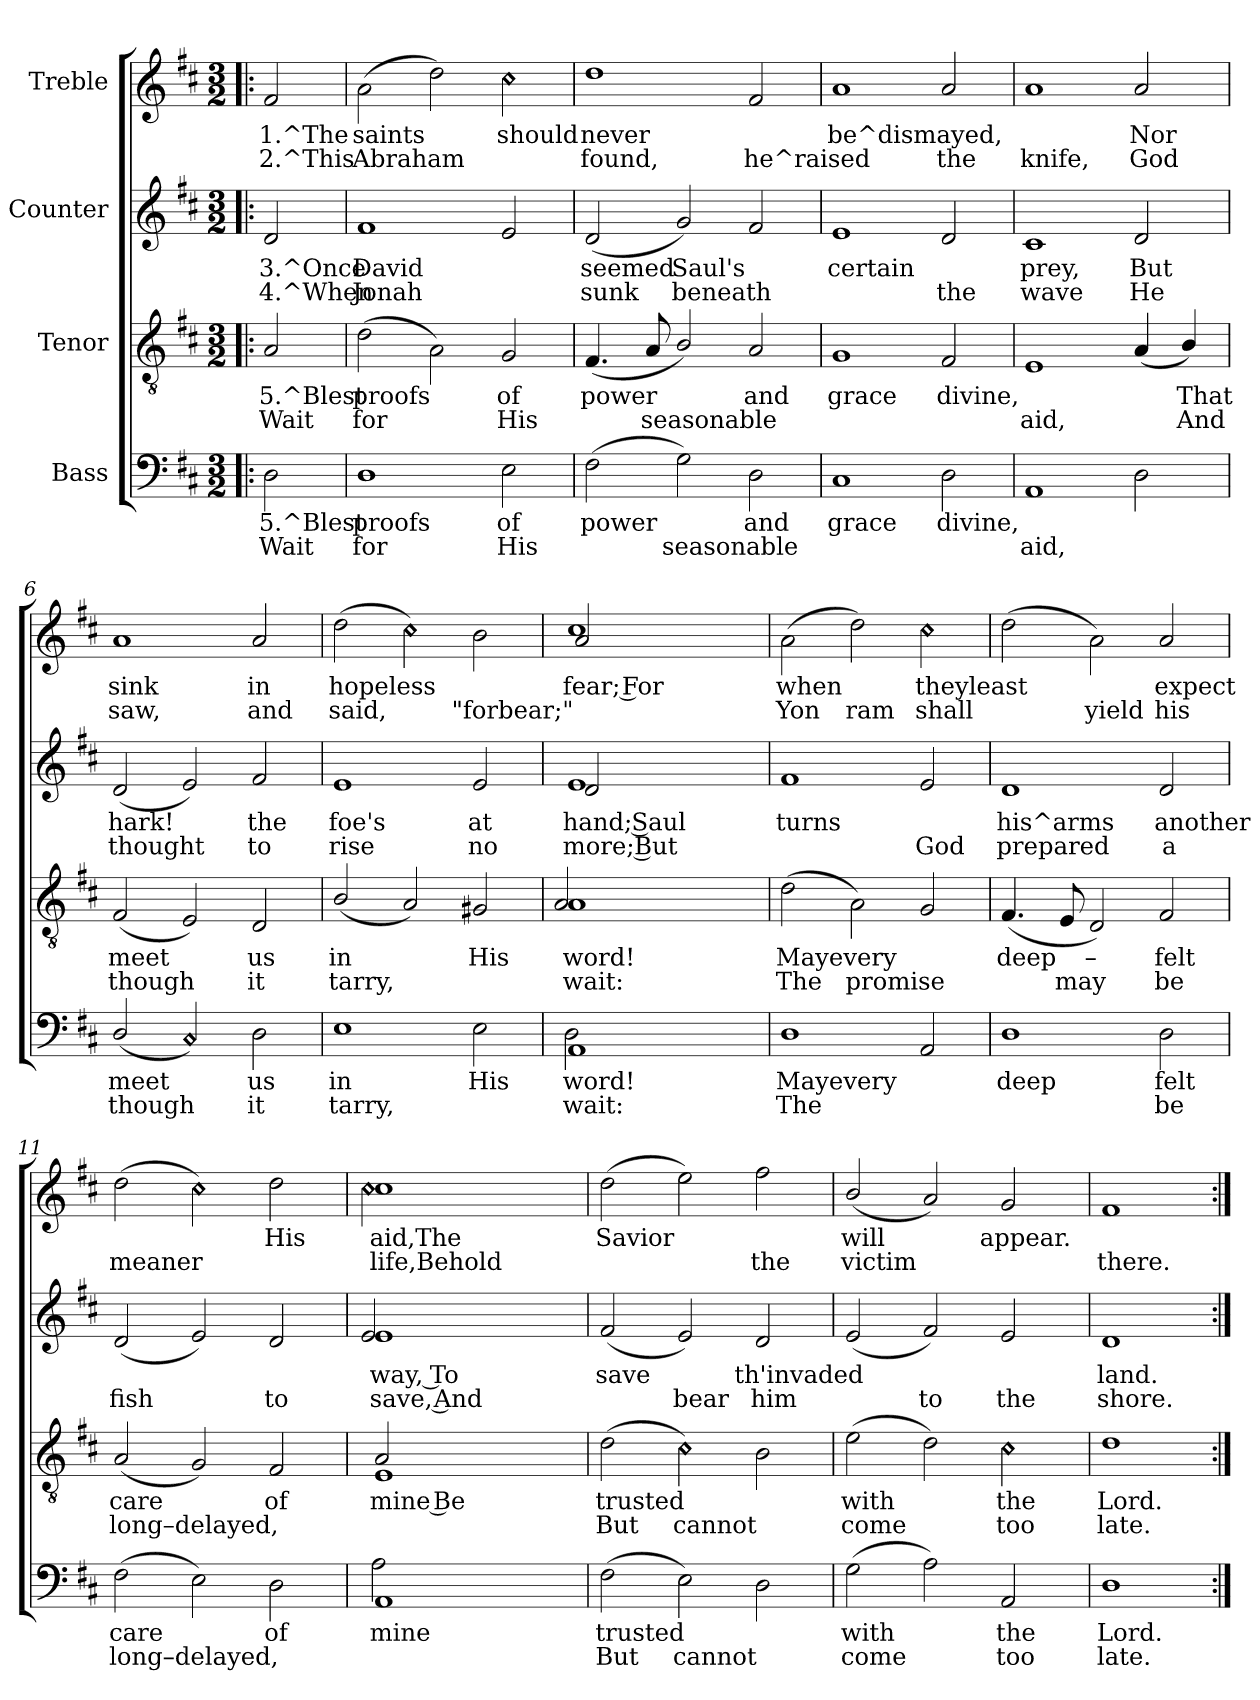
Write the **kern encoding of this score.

**kern	**text	**text	**kern	**text	**text	**kern	**text	**text	**kern	**text	**text
*part4	*part4	*part4	*part3	*part3	*part3	*part2	*part2	*part2	*part1	*part1	*part1
*staff4	*staff4	*staff4	*staff3	*staff3	*staff3	*staff2	*staff2	*staff2	*staff1	*staff1	*staff1
*I"Bass	*	*	*I"Tenor	*	*	*I"Counter	*	*	*I"Treble	*	*
!!LO:PB:g=z
*stria5	*	*	*stria5	*	*	*stria5	*	*	*stria5	*	*
*clefF4	*	*	*clefGv2	*	*	*clefG2	*	*	*clefG2	*	*
*k[f#c#]	*	*	*k[f#c#]	*	*	*k[f#c#]	*	*	*k[f#c#]	*	*
*D:	*	*	*D:	*	*	*D:	*	*	*D:	*	*
*M3/2	*	*	*M3/2	*	*	*M3/2	*	*	*M3/2	*	*
=1!|:	=1!|:	=1!|:	=1!|:	=1!|:	=1!|:	=1!|:	=1!|:	=1!|:	=1!|:	=1!|:	=1!|:
!	!LO:LY:a:rj	!LO:LY:b:rj	!	!LO:LY:b:rj	!LO:LY:b:rj	!	!LO:LY:b:rj	!LO:LY:b:rj	!	!LO:LY:b:rj	!LO:LY:b:rj
2D\	5.^Blest	Wait	2A/	5.^Blest	Wait	2d/	3.^Once	4.^When	2f#/	1.^The	2.^This
=2	=2	=2	=2	=2	=2	=2	=2	=2	=2	=2	=2
!	!LO:LY:a:rj	!LO:LY:b:rj	!	!LO:LY:b:rj	!LO:LY:b:rj	!	!LO:LY:b:rj	!LO:LY:b:rj	!	!LO:LY:b:rj	!LO:LY:b:rj
1D	proofs	for	(>2d\	proofs	for	1f#	David	Jonah	(>2a\	saints	Abraham
!	!	!	!	!LO:LY:b:rj	!LO:LY:b:rj	!	!	!	!	!LO:LY:b:rj	!LO:LY:b:rj
.	.	.	2A\)	.	.	.	.	.	2dd\)	.	.
!	!LO:LY:a:rj	!LO:LY:b:rj	!	!LO:LY:b:rj	!LO:LY:b:rj	!	!LO:LY:b:rj	!LO:LY:b:rj	!LO:N:head=diamond	!LO:LY:b:rj	!LO:LY:b:rj
2E\	of	His	2G/	of	His	2e/	.	.	2cc#\	should	.
=3	=3	=3	=3	=3	=3	=3	=3	=3	=3	=3	=3
!	!LO:LY:a:rj	!LO:LY:b:rj	!	!LO:LY:b:rj	!LO:LY:b:rj	!	!LO:LY:b:rj	!LO:LY:b:rj	!	!LO:LY:b:rj	!LO:LY:b:rj
(>2F#\	power	.	(<4.F#/	power	.	(<2d/	seemed	sunk	1dd	never	found,
!	!	!	!	!LO:LY:b:rj	!LO:LY:b:rj	!	!	!	!	!	!
.	.	.	8A/	.	seasonable	.	.	.	.	.	.
!	!LO:LY:a:rj	!LO:LY:b:rj	!	!LO:LY:b:rj	!LO:LY:b:rj	!	!LO:LY:b:rj	!LO:LY:b:rj	!	!	!
2G\)	.	seasonable	2B/)	.	.	2g/)	Saul's	beneath	.	.	.
!	!LO:LY:a:rj	!LO:LY:b:rj	!	!LO:LY:b:rj	!LO:LY:b:rj	!	!LO:LY:b:rj	!LO:LY:b:rj	!	!LO:LY:b:rj	!LO:LY:b:rj
2D\	and	.	2A/	and	.	2f#/	.	.	2f#/	.	he^raised
=4	=4	=4	=4	=4	=4	=4	=4	=4	=4	=4	=4
!	!LO:LY:a:rj	!	!	!LO:LY:b:rj	!	!	!LO:LY:b:rj	!LO:LY:b:rj	!	!LO:LY:b:rj	!LO:LY:b:rj
1C#	grace	.	1G	grace	.	1e	certain	.	1a	be^dismayed,	.
!	!LO:LY:a:rj	!	!	!LO:LY:b:rj	!	!	!LO:LY:b:rj	!LO:LY:b:rj	!	!LO:LY:b:rj	!LO:LY:b:rj
2D\	divine,	.	2F#/	divine,	.	2d/	.	the	2a>/	.	the
=5	=5	=5	=5	=5	=5	=5	=5	=5	=5	=5	=5
!	!LO:LY:a:rj	!LO:LY:b:rj	!	!LO:LY:b:rj	!LO:LY:b:rj	!	!LO:LY:b:rj	!LO:LY:b:rj	!	!LO:LY:b:rj	!LO:LY:b:rj
1AA	.	aid,	1E	.	aid,	1c#	prey,	wave	1a	.	knife,
!	!LO:LY:a:rj	!LO:LY:b:rj	!	!LO:LY:b:rj	!LO:LY:b:rj	!	!LO:LY:b:rj	!LO:LY:b:rj	!	!LO:LY:b:rj	!LO:LY:b:rj
2D\	.	.	(<4A/	.	.	2d/	But	He	2a/	Nor	God
!	!	!	!	!LO:LY:b:rj	!LO:LY:b:rj	!	!	!	!	!	!
.	.	.	4B/)	That	And	.	.	.	.	.	.
!!LO:PB:g=z
=6	=6	=6	=6	=6	=6	=6	=6	=6	=6	=6	=6
!	!LO:LY:a:rj	!LO:LY:b:rj	!	!LO:LY:b:rj	!LO:LY:b:rj	!	!LO:LY:b:rj	!LO:LY:b:rj	!	!LO:LY:b:rj	!LO:LY:b:rj
(<2D/	meet	though	(<2F#/	meet	though	(<2d/	hark!	thought	1a	sink	saw,
!LO:N:head=diamond	!LO:LY:a:rj	!LO:LY:b:rj	!	!LO:LY:b:rj	!LO:LY:b:rj	!	!LO:LY:b:rj	!LO:LY:b:rj	!	!	!
2C#/)	.	.	2E/)	.	.	2e/)	.	.	.	.	.
!	!LO:LY:a:rj	!LO:LY:b:rj	!	!LO:LY:b:rj	!LO:LY:b:rj	!	!LO:LY:b:rj	!LO:LY:b:rj	!	!LO:LY:b:rj	!LO:LY:b:rj
2D\	us	it	2D/	us	it	2f#/	the	to	2a/	in	and
=7	=7	=7	=7	=7	=7	=7	=7	=7	=7	=7	=7
!	!LO:LY:a:rj	!LO:LY:b:rj	!	!LO:LY:b:rj	!LO:LY:b:rj	!	!LO:LY:b:rj	!LO:LY:b:rj	!	!LO:LY:b:rj	!LO:LY:b:rj
1E	in	tarry,	(<2B/	in	tarry,	1e	foe's	rise	(>2dd\	hopeless	said,
!	!	!	!	!LO:LY:b:rj	!LO:LY:b:rj	!	!	!	!LO:N:head=diamond	!LO:LY:b:rj	!LO:LY:b:rj
.	.	.	2A/)	.	.	.	.	.	2cc#\)	.	.
!	!LO:LY:a:rj	!LO:LY:b:rj	!	!LO:LY:b:rj	!LO:LY:b:rj	!	!LO:LY:b:rj	!LO:LY:b:rj	!	!LO:LY:b:rj	!LO:LY:b:rj
2E\	His	.	2G#X/	His	.	2e/	at	no	2b\	.	"forbear;"
=8	=8	=8	=8	=8	=8	=8	=8	=8	=8	=8	=8
*^	*	*	*	*	*	*	*	*	*	*	*
!	!	!LO:LY:a:rj	!LO:LY:b:rj	!	!LO:LY:b:rj	!LO:LY:b:rj	!	!LO:LY:b:rj	!LO:LY:b:rj	!	!LO:LY:b:rj	!
*	*	*	*	*^	*	*	*^	*	*	*^	*	*
1AA	2D\	word!	wait:	1A	2A/	word!	wait:	1e	2d/	hand; Saul	more; But	1cc#	2a/	fear; For	.
.	2ryy	.	.	.	2ryy	.	.	.	2ryy	.	.	.	2ryy	.	.
=9	=9	=9	=9	=9	=9	=9	=9	=9	=9	=9	=9	=9	=9	=9	=9
!	!	!LO:LY:a:rj	!LO:LY:b:rj	!	!	!LO:LY:b:rj	!LO:LY:b:rj	!	!	!LO:LY:b:rj	!LO:LY:b:rj	!	!	!LO:LY:b:rj	!LO:LY:b:rj
*v	*v	*	*	*	*	*	*	*v	*v	*	*	*v	*v	*	*
*	*	*	*v	*v	*	*	*	*	*	*	*	*
1D	Mayevery	The	(>2d\	Mayevery	The	1f#	turns	.	(>2a\	when	Yon
!	!	!	!	!LO:LY:b:rj	!LO:LY:b:rj	!	!	!	!	!LO:LY:b:rj	!LO:LY:b:rj
.	.	.	2A\)	.	promise	.	.	.	2dd\)	.	ram
!	!LO:LY:a:rj	!LO:LY:b:rj	!	!LO:LY:b:rj	!LO:LY:b:rj	!	!LO:LY:b:rj	!LO:LY:b:rj	!LO:N:head=diamond	!LO:LY:b:rj	!LO:LY:b:rj
2AA/	.	.	2G/	.	.	2e/	.	God	2cc#\	theyleast	shall
=10	=10	=10	=10	=10	=10	=10	=10	=10	=10	=10	=10
!	!LO:LY:a:rj	!LO:LY:b:rj	!	!LO:LY:b:rj	!LO:LY:b:rj	!	!LO:LY:b:rj	!LO:LY:b:rj	!	!LO:LY:b:rj	!LO:LY:b:rj
1D	deep	.	(<4.F#/	deep	.	1d	his^arms	prepared	(>2dd>\	.	.
!	!	!	!	!LO:LY:b:rj	!LO:LY:b:rj	!	!	!	!	!	!
.	.	.	8E/	.	may	.	.	.	.	.	.
!	!	!	!	!LO:LY:b:rj	!LO:LY:b:rj	!	!	!	!	!LO:LY:b:rj	!LO:LY:b:rj
.	.	.	2D/)	–	.	.	.	.	2a\)	.	yield
!	!LO:LY:a:rj	!LO:LY:b:rj	!	!LO:LY:b:rj	!LO:LY:b:rj	!	!LO:LY:b:rj	!LO:LY:b:rj	!	!LO:LY:b:rj	!LO:LY:b:rj
2D\	felt	be	2F#/	felt	be	2d/	another	a	2a/	expect	his
!!LO:LB:g=z
=11	=11	=11	=11	=11	=11	=11	=11	=11	=11	=11	=11
!	!LO:LY:a:rj	!LO:LY:b:rj	!	!LO:LY:b:rj	!LO:LY:b:rj	!	!LO:LY:b:rj	!LO:LY:b:rj	!	!LO:LY:b:rj	!LO:LY:b:rj
(>2F#\	care	long–delayed,	(<2A/	care	long–delayed,	(<2d/	.	fish	(>2dd\	.	meaner
!	!LO:LY:a:rj	!LO:LY:b:rj	!	!LO:LY:b:rj	!LO:LY:b:rj	!	!LO:LY:b:rj	!LO:LY:b:rj	!LO:N:head=diamond	!LO:LY:b:rj	!LO:LY:b:rj
2E\)	.	.	2G/)	.	.	2e/)	.	.	2cc#\)	.	.
!	!LO:LY:a:rj	!LO:LY:b:rj	!	!LO:LY:b:rj	!LO:LY:b:rj	!	!LO:LY:b:rj	!LO:LY:b:rj	!	!LO:LY:b:rj	!LO:LY:b:rj
2D\	of	.	2F#/	of	.	2d/	.	to	2dd\	His	.
=12	=12	=12	=12	=12	=12	=12	=12	=12	=12	=12	=12
*^	*	*	*	*	*	*	*	*	*^	*	*
!	!	!LO:LY:a:rj	!	!	!LO:LY:b:rj	!	!	!LO:LY:b:rj	!LO:LY:b:rj	!	!LO:N:head=diamond	!LO:LY:b:rj	!LO:LY:b:rj
*	*	*	*	*^	*	*	*^	*	*	*	*	*	*
1AA	2A\	mine	.	1E	2A/	mine Be	.	1e	2e/	way, To	save, And	1cc#	2cc#\	aid,The	life,Behold
.	2ryy	.	.	.	2ryy	.	.	.	2ryy	.	.	.	2ryy	.	.
=13	=13	=13	=13	=13	=13	=13	=13	=13	=13	=13	=13	=13	=13	=13	=13
!	!	!LO:LY:a:rj	!LO:LY:b:rj	!	!	!LO:LY:b:rj	!LO:LY:b:rj	!	!	!LO:LY:b:rj	!LO:LY:b:rj	!	!	!LO:LY:b:rj	!LO:LY:b:rj
*v	*v	*	*	*	*	*	*	*v	*v	*	*	*v	*v	*	*
*	*	*	*v	*v	*	*	*	*	*	*	*	*
(>2F#\	trusted	But	(>2d\	trusted	But	(<2f#/	save	.	(>2dd\	Savior	.
!	!LO:LY:a:rj	!LO:LY:b:rj	!LO:N:head=diamond	!LO:LY:b:rj	!LO:LY:b:rj	!	!LO:LY:b:rj	!LO:LY:b:rj	!	!LO:LY:b:rj	!LO:LY:b:rj
2E\)	.	cannot	2c#\)	.	cannot	2e/)	.	bear	2ee\)	.	.
!	!LO:LY:a:rj	!LO:LY:b:rj	!	!LO:LY:b:rj	!LO:LY:b:rj	!	!LO:LY:b:rj	!LO:LY:b:rj	!	!LO:LY:b:rj	!LO:LY:b:rj
2D\	.	.	2B\	.	.	2d/	th'invaded	him	2ff#\	.	the
=14	=14	=14	=14	=14	=14	=14	=14	=14	=14	=14	=14
!	!LO:LY:a:rj	!LO:LY:b:rj	!	!LO:LY:b:rj	!LO:LY:b:rj	!	!LO:LY:b:rj	!LO:LY:b:rj	!	!LO:LY:b:rj	!LO:LY:b:rj
(>2G\	with	come	(>2e\	with	come	(<2e/	.	.	(<2b/	will	victim
!	!LO:LY:a:rj	!LO:LY:b:rj	!	!LO:LY:b:rj	!LO:LY:b:rj	!	!LO:LY:b:rj	!LO:LY:b:rj	!	!LO:LY:b:rj	!LO:LY:b:rj
2A\)	.	.	2d\)	.	.	2f#/)	.	to	2a/)	.	.
!	!LO:LY:a:rj	!LO:LY:b:rj	!LO:N:head=diamond	!LO:LY:b:rj	!LO:LY:b:rj	!	!LO:LY:b:rj	!LO:LY:b:rj	!	!LO:LY:b:rj	!LO:LY:b:rj
2AA/	the	too	2c#\	the	too	2e/	.	the	2g>/	appear.	.
=15	=15	=15	=15	=15	=15	=15	=15	=15	=15	=15	=15
!	!LO:LY:a:rj	!LO:LY:b:rj	!	!LO:LY:b:rj	!LO:LY:b:rj	!	!LO:LY:b:rj	!LO:LY:b:rj	!	!LO:LY:b:rj	!LO:LY:b:rj
1D	Lord.	late.	1d	Lord.	late.	1d	land.	shore.	1f#	.	there.
=:|!	=:|!	=:|!	=:|!	=:|!	=:|!	=:|!	=:|!	=:|!	=:|!	=:|!	=:|!
*-	*-	*-	*-	*-	*-	*-	*-	*-	*-	*-	*-
